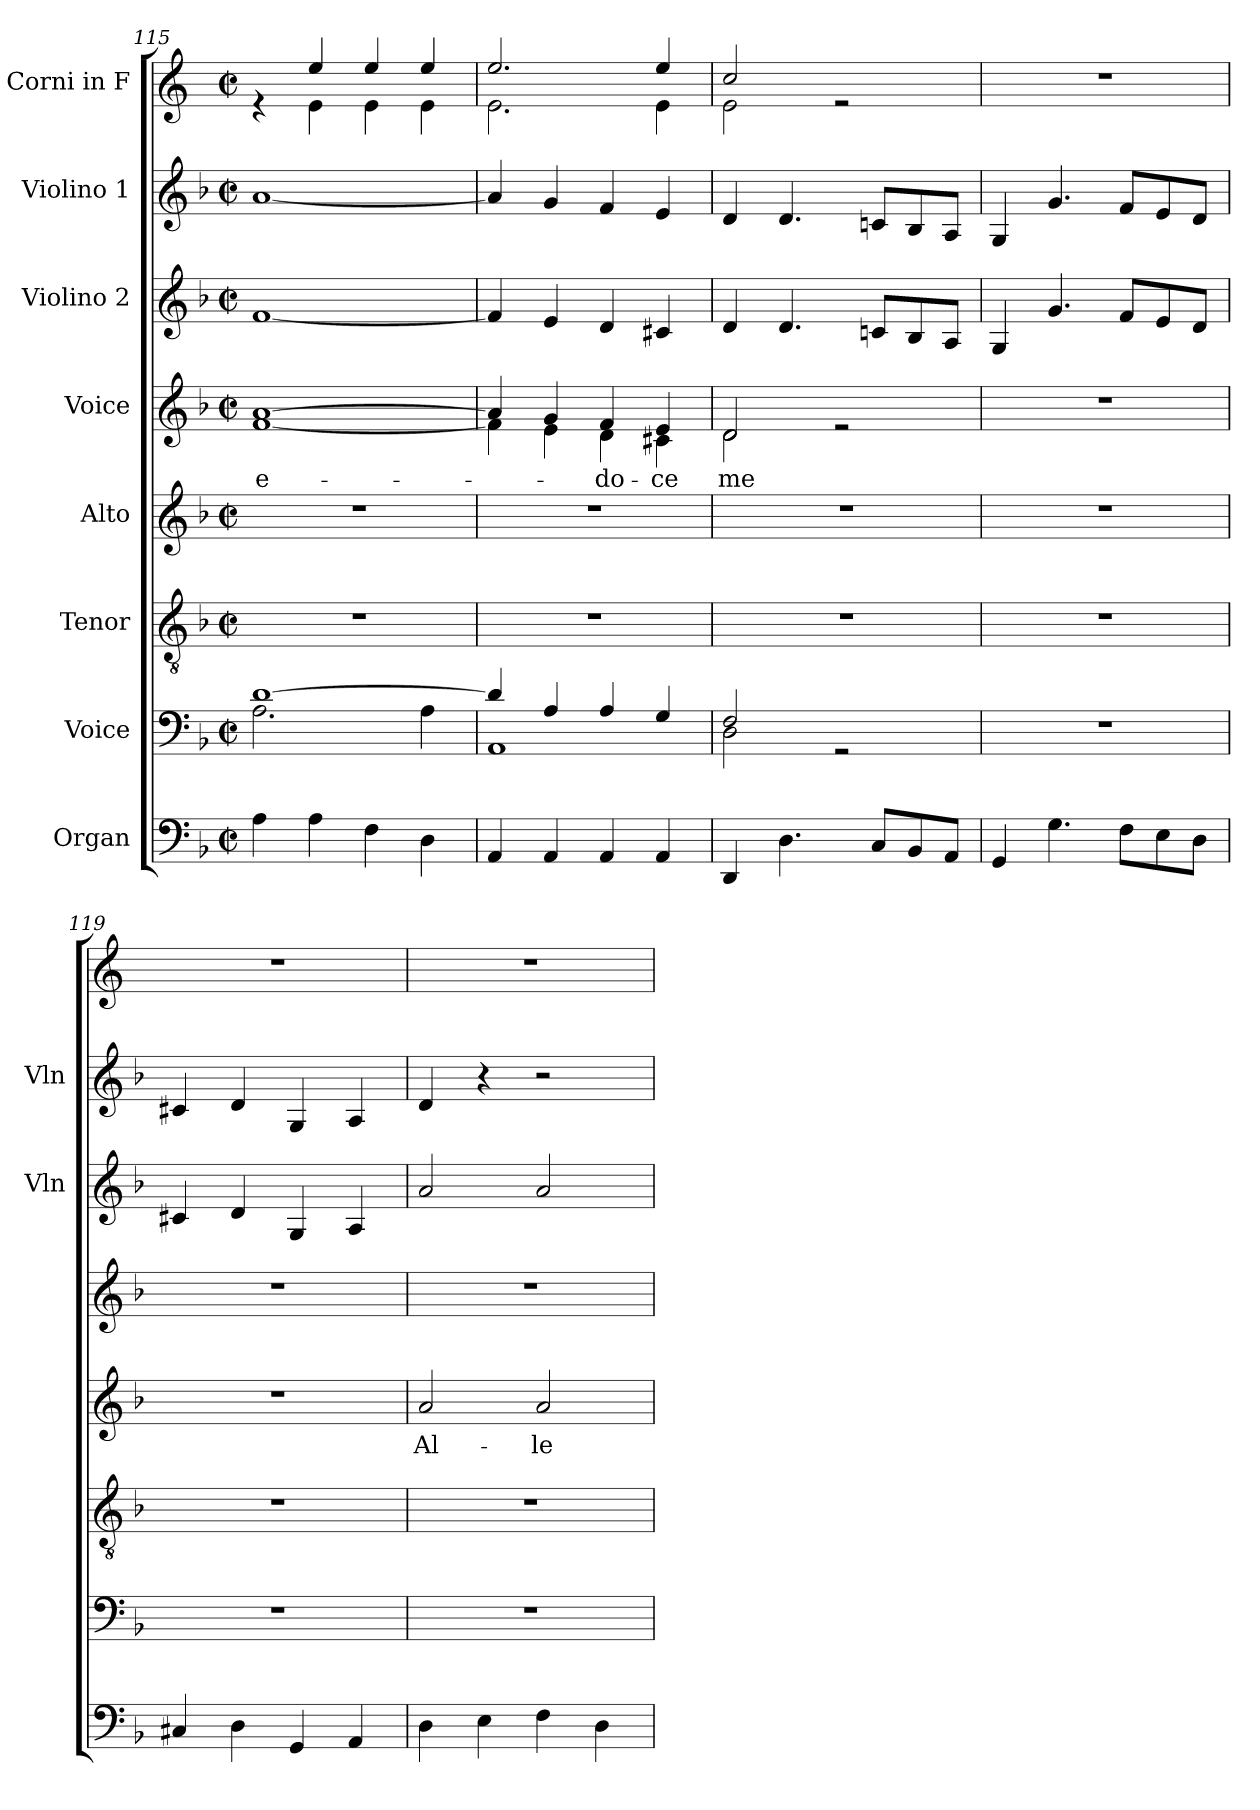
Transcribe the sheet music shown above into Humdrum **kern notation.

**kern	**kern	**kern	**kern	**text	**kern	**text	**kern	**kern	**kern
*part8	*part7	*part6	*part5	*part5	*part4	*part4	*part3	*part2	*part1
*staff8	*staff7	*staff6	*staff5	*staff5	*staff4	*staff4	*staff3	*staff2	*staff1
*I"Organ	*I"Voice	*I"Tenor	*I"Alto	*	*I"Voice	*	*I"Violino 2	*I"Violino 1	*I"Corni in F
*	*	*	*	*	*	*	*I'Vln	*I'Vln	*
*clefF4	*clefF4	*clefGv2	*clefG2	*	*clefG2	*	*clefG2	*clefG2	*clefG2
*	*	*	*	*	*	*	*	*	*ITrd4c7
*k[b-]	*k[b-]	*k[b-]	*k[b-]	*	*k[b-]	*	*k[b-]	*k[b-]	*k[b-]
*M2/2	*M2/2	*M2/2	*M2/2	*	*M2/2	*	*M2/2	*M2/2	*M2/2
*met(c|)	*met(c|)	*met(c|)	*met(c|)	*	*met(c|)	*	*met(c|)	*met(c|)	*met(c|)
=115	=115	=115	=115	=115	=115	=115	=115	=115	=115
*	*^	*	*	*	*	*	*	*	*
!	!	!	!	!	!	!	!LO:LY:b	!	!	!
*	*	*	*	*	*	*^	*	*	*	*^
4A\	[1d	2.A\	1r	1r	.	[1a	[1f	e-	[1f	[1a	4re	4ryy
4A\	.	.	.	.	.	.	.	.	.	.	4a/	4A\
4F\	.	.	.	.	.	.	.	.	.	.	4a/	4A\
4D\	.	4A\	.	.	.	.	.	.	.	.	4a/	4A\
!!LO:LB:g=z	!!
=116	=116	=116	=116	=116	=116	=116	=116	=116	=116	=116	=116	=116
4AA/	4d/]	1AA	1r	1r	.	4a/]	4f\]	.	4f/]	4a/]	2.a/	2.A\
4AA/	4A/	.	.	.	.	4g/	4e\	.	4e/	4g/	.	.
!	!	!	!	!	!	!	!	!LO:LY:b	!	!	!	!
4AA/	4A/	.	.	.	.	4f/	4d\	-do-	4d/	4f/	.	.
!	!	!	!	!	!	!	!	!LO:LY:b	!	!	!	!
4AA/	4G/	.	.	.	.	4e/	4c#X\	-ce	4c#X/	4e/	4a/	4A\
=117	=117	=117	=117	=117	=117	=117	=117	=117	=117	=117	=117	=117
!	!	!	!	!	!	!	!	!LO:LY:b	!	!	!	!
4DD/	2F/	2D\	1r	1r	.	2d/	2d\	me	4d/	4d/	2f/	2A\
4.D\	.	.	.	.	.	.	.	.	4.d/	4.d/	.	.
.	2rGG	2ryy	.	.	.	2re	2ryy	.	.	.	2re	2ryy
8C/L	.	.	.	.	.	.	.	.	8cn/L	8cn/L	.	.
8BB-/	.	.	.	.	.	.	.	.	8B-/	8B-/	.	.
8AA/J	.	.	.	.	.	.	.	.	8A/J	8A/J	.	.
*	*v	*v	*	*	*	*v	*v	*	*	*	*v	*v
=118	=118	=118	=118	=118	=118	=118	=118	=118	=118
4GG/	1r	1r	1r	.	1r	.	4G/	4G/	1r
4.G\	.	.	.	.	.	.	4.g/	4.g/	.
8F\L	.	.	.	.	.	.	8f/L	8f/L	.
8E\	.	.	.	.	.	.	8e/	8e/	.
8D\J	.	.	.	.	.	.	8d/J	8d/J	.
=119	=119	=119	=119	=119	=119	=119	=119	=119	=119
4C#X/	1r	1r	1r	.	1r	.	4c#X/	4c#X/	1r
4D\	.	.	.	.	.	.	4d/	4d/	.
4GG/	.	.	.	.	.	.	4G/	4G/	.
4AA/	.	.	.	.	.	.	4A/	4A/	.
=120	=120	=120	=120	=120	=120	=120	=120	=120	=120
!	!	!	!	!LO:LY:b	!	!	!	!	!
4D\	1r	1r	2a/	Al-	1r	.	2a/	4d/	1r
4E\	.	.	.	.	.	.	.	4r	.
!	!	!	!	!LO:LY:b	!	!	!	!	!
4F\	.	.	2a/	-le-	.	.	2a/	2r	.
4D\	.	.	.	.	.	.	.	.	.
=	=	=	=	=	=	=	=	=	=
*-	*-	*-	*-	*-	*-	*-	*-	*-	*-
